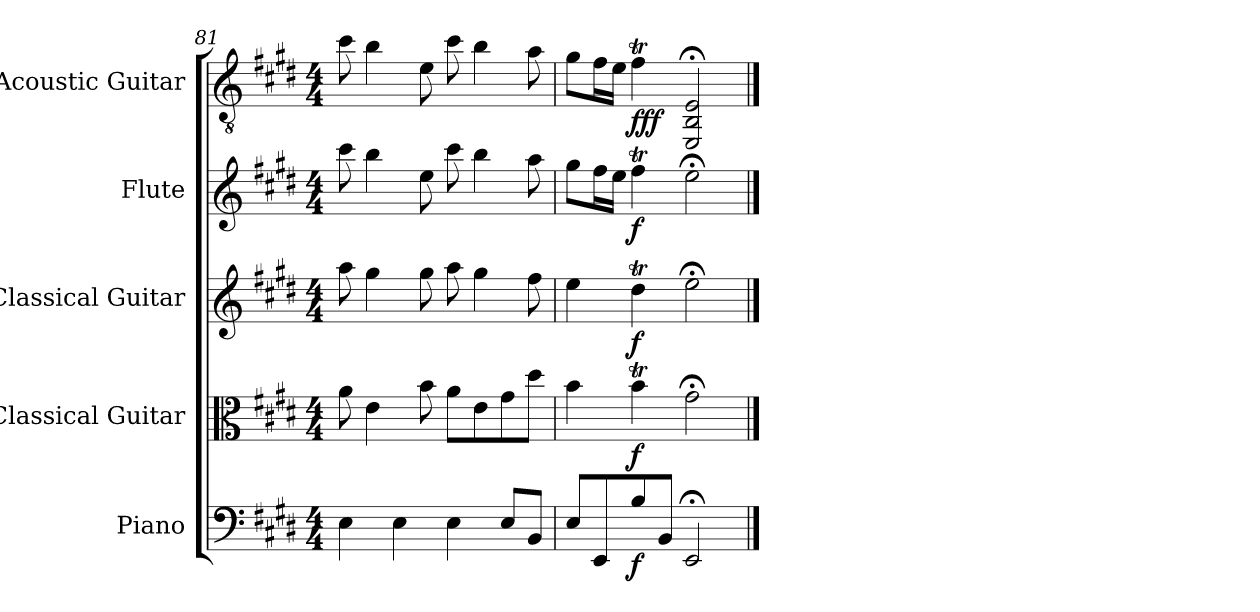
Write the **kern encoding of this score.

**kern	**dynam	**kern	**dynam	**kern	**dynam	**kern	**dynam	**kern	**dynam
*part5	*part5	*part4	*part4	*part3	*part3	*part2	*part2	*part1	*part1
*staff5	*staff5	*staff4	*staff4	*staff3	*staff3	*staff2	*staff2	*staff1	*staff1
*I"Piano	*	*I"Classical Guitar	*	*I"Classical Guitar	*	*I"Flute	*	*I"Acoustic Guitar	*
*I'Pno.	*	*I'Guit.	*	*I'Guit.	*	*I'Fl.	*	*I'Guit.	*
!!LO:PB:g=z
*clefF4	*	*clefC3	*	*clefG2	*	*clefG2	*	*clefGv2	*
*k[f#c#g#d#]	*	*k[f#c#g#d#]	*	*k[f#c#g#d#]	*	*k[f#c#g#d#]	*	*k[f#c#g#d#]	*
*E:	*	*E:	*	*E:	*	*E:	*	*E:	*
*M4/4	*	*M4/4	*	*M4/4	*	*M4/4	*	*M4/4	*
=81	=81	=81	=81	=81	=81	=81	=81	=81	=81
4E\	.	8a\	.	8aa\	.	8ccc#\	.	8cc#\	.
.	.	4e\	.	4gg#\	.	4bb\	.	4b\	.
4E\	.	.	.	.	.	.	.	.	.
.	.	8b\	.	8gg#\	.	8ee\	.	8e\	.
4E\	.	8a\L	.	8aa\	.	8ccc#\	.	8cc#\	.
.	.	8e\	.	4gg#\	.	4bb\	.	4b\	.
8E/L	.	8g#\	.	.	.	.	.	.	.
8BB/J	.	8dd#\J	.	8ff#\	.	8aa\	.	8a\	.
=82	=82	=82	=82	=82	=82	=82	=82	=82	=82
8E/L	.	4b\	.	4ee\	.	8gg#\L	.	8g#\L	.
8EE/	.	.	.	.	.	16ff#\L	.	16f#\L	.
.	.	.	.	.	.	16ee\JJ	.	16e\JJ	.
!	!LO:DY:b	!	!LO:DY:b	!	!LO:DY:b	!	!LO:DY:b	!	!LO:DY:b
8B/	f	4bT\	f	4dd#t\	f	4ff#T\	f	4f#T\	fff
8BB/J	.	.	.	.	.	.	.	.	.
2EE;</	.	2g#;<\	.	2ee;<\	.	2ee;<\	.	2EE/;< 2BB/;< 2E/;<	.
==	==	==	==	==	==	==	==	==	==
*-	*-	*-	*-	*-	*-	*-	*-	*-	*-
